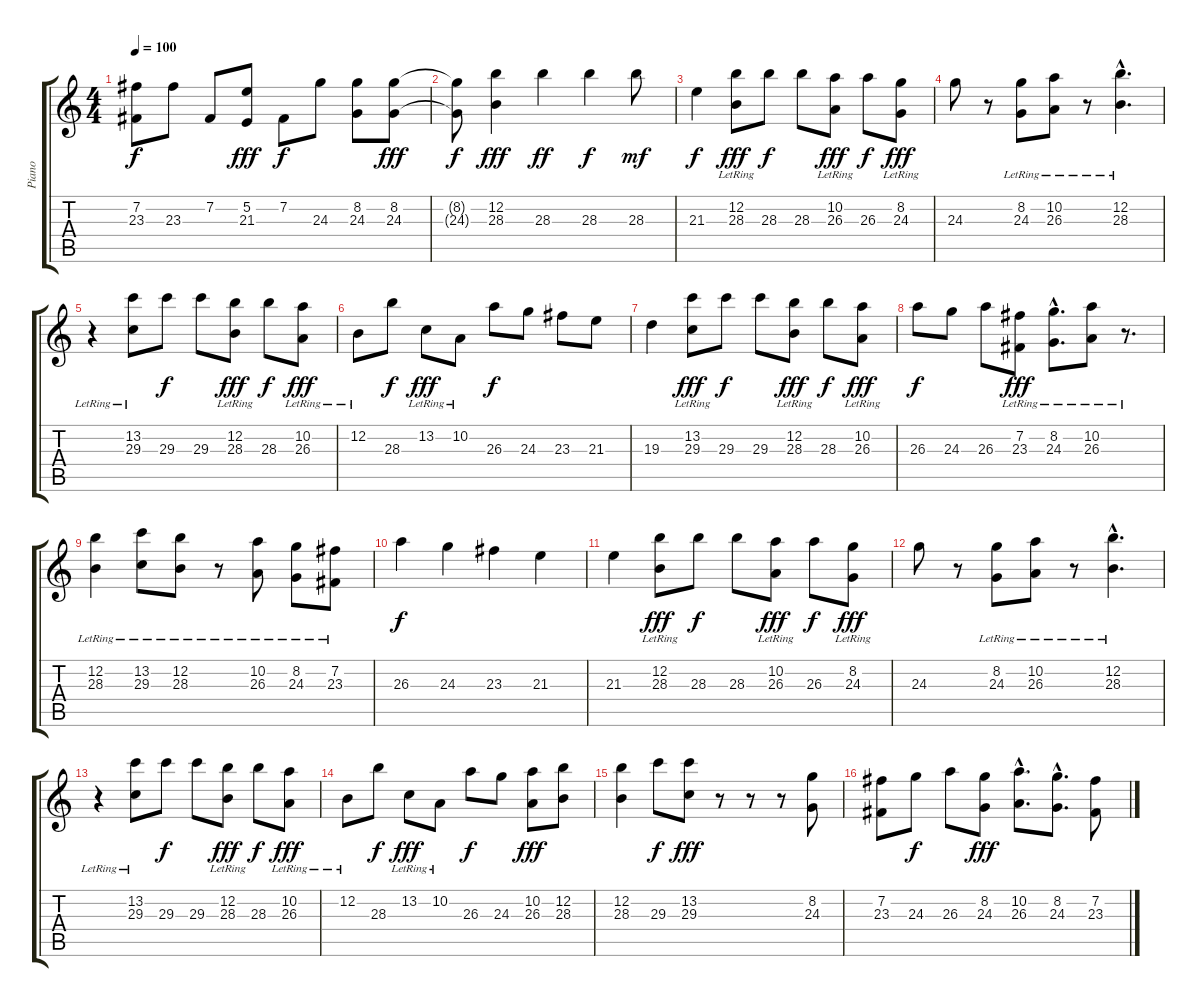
\track ("Piano" "Piano") {instrument brightacousticpiano}
\staff {score tabs}
\tuning (E4 B3 G3 D3 A2 E2) {hide}
\ts (4 4)
\tempo 100
\clef g2
\ks c
(7.2 23.3).8{dy f} 23.3.8 7.2.8 (5.2 21.3).8{dy fff} 7.2.8{dy f} 24.3.8 (8.2 24.3).8 (8.2 24.3).8{dy fff} |
(8.2{t} 24.3{t}).8{dy f} (12.2 28.3).4{dy fff} 28.3.4{dy ff} 28.3.4{dy f} 28.3.8{dy mf} |
21.3.4{dy f} (12.2{lr} 28.3).8{dy fff} 28.3.8{dy f} 28.3.8 (10.2{lr} 26.3).8{dy fff} 26.3.8{dy f} (8.2{lr} 24.3).8{dy fff} |
24.3.8 r.8 (8.2{lr} 24.3).8 (10.2{lr} 26.3).8 r.8 (12.2{hac lr} 28.3{hac}).4{d} |
r.4 (13.2{lr} 29.3).8 29.3.8{dy f} 29.3.8 (12.2{lr} 28.3).8{dy fff} 28.3.8{dy f} (10.2{lr} 26.3).8{dy fff} |
12.2{lr}.8 28.3.8{dy f} 13.2{lr}.8{dy fff} 10.2{lr}.8 26.3.8{dy f} 24.3.8 23.3.8 21.3.8 |
19.3.4 (13.2{lr} 29.3).8{dy fff} 29.3.8{dy f} 29.3.8 (12.2{lr} 28.3).8{dy fff} 28.3.8{dy f} (10.2{lr} 26.3).8{dy fff} |
26.3.8{dy f} 24.3.8 26.3.8 (7.2{lr} 23.3).8{dy fff} (8.2{hac lr} 24.3{hac}).8{d} (10.2{lr} 26.3).8 r.8{d} |
(12.2{lr} 28.3).4 (13.2{lr} 29.3).8 (12.2{lr} 28.3).8 r.8 (10.2{lr} 26.3).8 (8.2{lr} 24.3).8 (7.2{lr} 23.3).8 |
26.3.4{dy f} 24.3.4 23.3.4 21.3.4 |
21.3.4 (12.2{lr} 28.3).8{dy fff} 28.3.8{dy f} 28.3.8 (10.2{lr} 26.3).8{dy fff} 26.3.8{dy f} (8.2{lr} 24.3).8{dy fff} |
24.3.8 r.8 (8.2{lr} 24.3).8 (10.2{lr} 26.3).8 r.8 (12.2{hac lr} 28.3{hac}).4{d} |
r.4 (13.2{lr} 29.3).8 29.3.8{dy f} 29.3.8 (12.2{lr} 28.3).8{dy fff} 28.3.8{dy f} (10.2{lr} 26.3).8{dy fff} |
12.2{lr}.8 28.3.8{dy f} 13.2{lr}.8{dy fff} 10.2{lr}.8 26.3.8{dy f} 24.3.8 (10.2 26.3).8{dy fff} (12.2 28.3).8 |
(12.2 28.3).4 29.3.8{dy f} (13.2 29.3).8{dy fff} r.8 r.8 r.8 (8.2 24.3).8 |
(7.2 23.3).8 24.3.8{dy f} 26.3.8 (8.2 24.3).8{dy fff} (10.2{hac} 26.3{hac}).8{d} (8.2{hac} 24.3{hac}).8{d} (7.2 23.3).8
